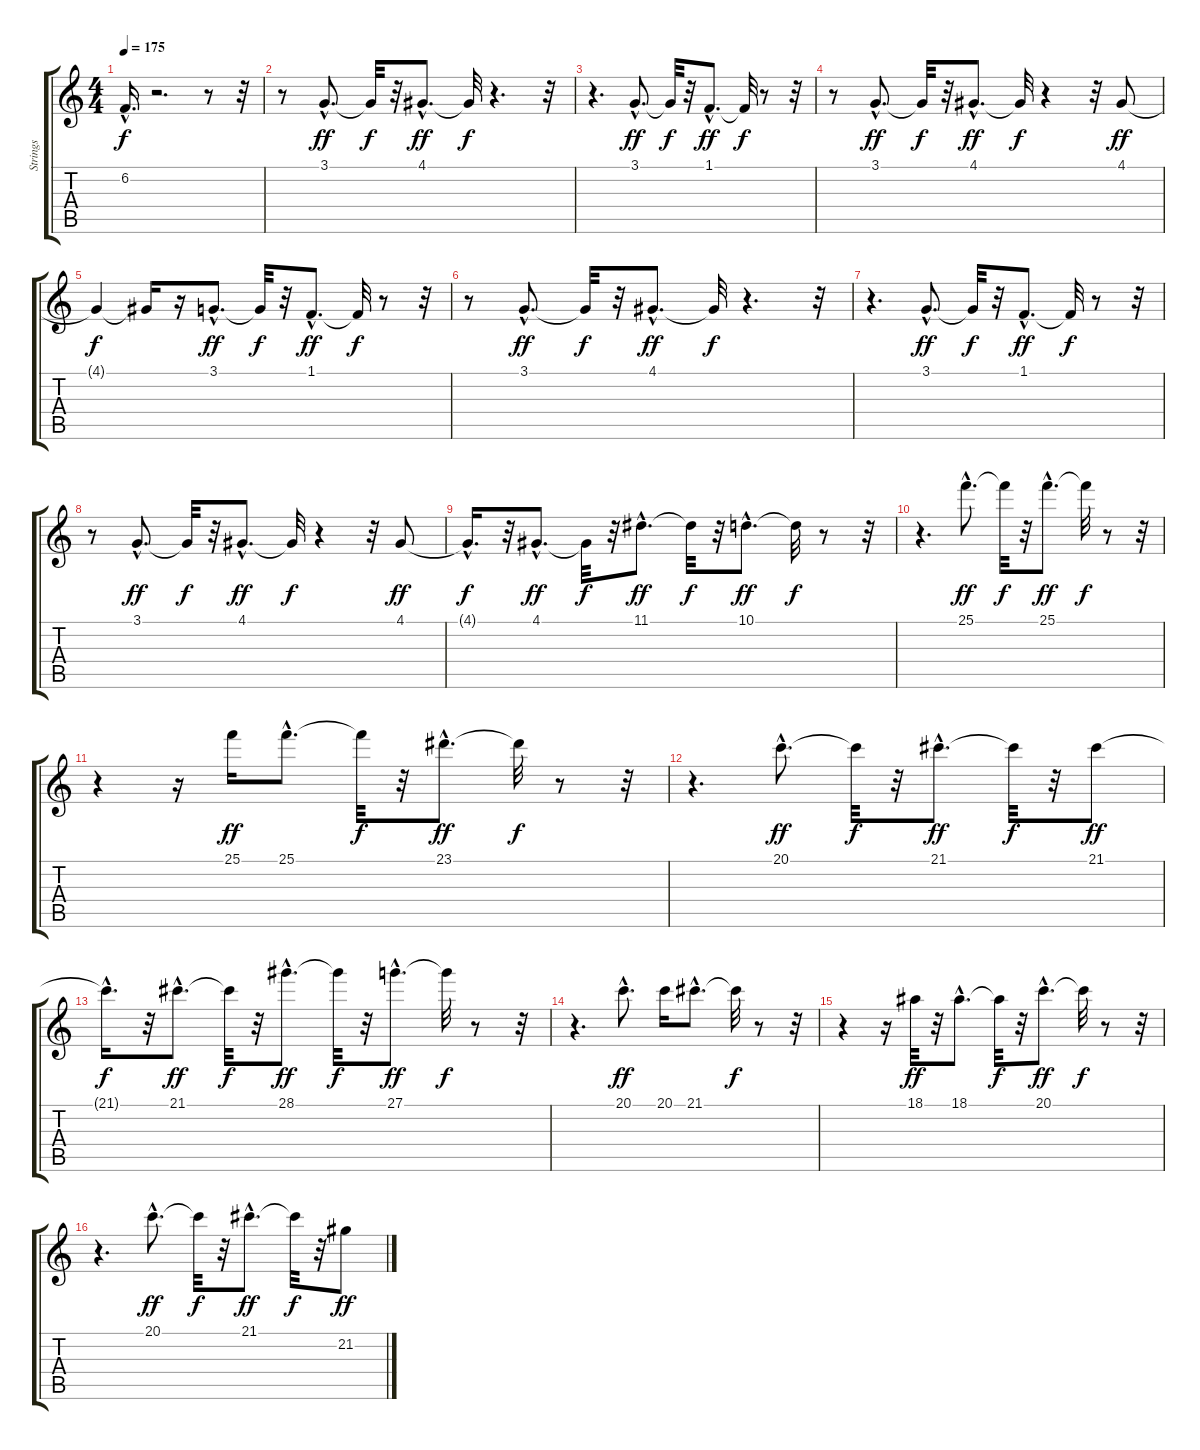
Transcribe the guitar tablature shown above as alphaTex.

\track ("Strings" "Strings") {instrument stringensemble1}
\staff {score tabs}
\tuning (E4 B3 G3 D3 A2 E2) {hide}
\ts (4 4)
\tempo 175
\clef g2
\ks c
6.2{hac t}.16{d dy f} r.2{d} r.8 r.32 |
r.8 3.1{hac}.8{d dy ff} 3.1{t}.32{dy f} r.32 4.1{hac}.8{d dy ff} 4.1{t}.32{dy f} r.4{d} r.32 |
r.4{d} 3.1{hac}.8{d dy ff} 3.1{t}.32{dy f} r.32 1.1{hac}.8{d dy ff} 1.1{t}.32{dy f} r.8 r.32 |
r.8 3.1{hac}.8{d dy ff} 3.1{t}.32{dy f} r.32 4.1{hac}.8{d dy ff} 4.1{t}.32{dy f} r.4 r.32 4.1.8{dy ff} |
4.1{t}.4{dy f} 4.1{t}.16 r.16 3.1{hac}.8{d dy ff} 3.1{t}.32{dy f} r.32 1.1{hac}.8{d dy ff} 1.1{t}.32{dy f} r.8 r.32 |
r.8 3.1{hac}.8{d dy ff} 3.1{t}.32{dy f} r.32 4.1{hac}.8{d dy ff} 4.1{t}.32{dy f} r.4{d} r.32 |
r.4{d} 3.1{hac}.8{d dy ff} 3.1{t}.32{dy f} r.32 1.1{hac}.8{d dy ff} 1.1{t}.32{dy f} r.8 r.32 |
r.8 3.1{hac}.8{d dy ff} 3.1{t}.32{dy f} r.32 4.1{hac}.8{d dy ff} 4.1{t}.32{dy f} r.4 r.32 4.1.8{dy ff} |
4.1{hac t}.16{d dy f} r.32 4.1{hac}.8{d dy ff} 4.1{t}.32{dy f} r.32 11.1{hac}.8{d dy ff} 11.1{t}.32{dy f} r.32 10.1{hac}.8{d dy ff} 10.1{t}.32{dy f} r.8 r.32 |
r.4{d} 25.1{hac}.8{d dy ff} 25.1{t}.32{dy f} r.32 25.1{hac}.8{d dy ff} 25.1{t}.32{dy f} r.8 r.32 |
r.4 r.16 25.1.16{dy ff} 25.1{hac}.8{d} 25.1{t}.32{dy f} r.32 23.1{hac}.8{d dy ff} 23.1{t}.32{dy f} r.8 r.32 |
r.4{d} 20.1{hac}.8{d dy ff} 20.1{t}.32{dy f} r.32 21.1{hac}.8{d dy ff} 21.1{t}.32{dy f} r.32 21.1.8{dy ff} |
21.1{hac t}.16{d dy f} r.32 21.1{hac}.8{d dy ff} 21.1{t}.32{dy f} r.32 28.1{hac}.8{d dy ff} 28.1{t}.32{dy f} r.32 27.1{hac}.8{d dy ff} 27.1{t}.32{dy f} r.8 r.32 |
r.4{d} 20.1{hac}.8{d dy ff} 20.1.16 21.1{hac}.8{d} 21.1{t}.32{dy f} r.8 r.32 |
r.4 r.16 18.1.32{dy ff} r.32 18.1{hac}.8{d} 18.1{t}.32{dy f} r.32 20.1{hac}.8{d dy ff} 20.1{t}.32{dy f} r.8 r.32 |
r.4{d} 20.1{hac}.8{d dy ff} 20.1{t}.32{dy f} r.32 21.1{hac}.8{d dy ff} 21.1{t}.32{dy f} r.32 21.2.8{dy ff}
